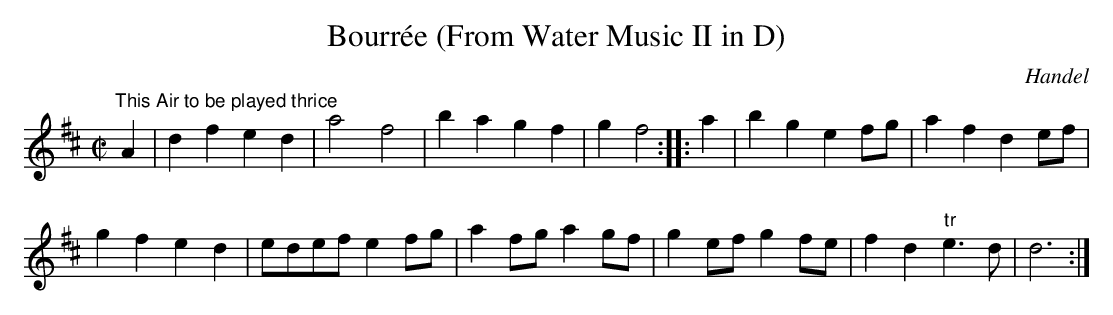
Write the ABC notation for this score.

X:1
T:Bourrée (From Water Music II in D)
C:Handel
M:C|
L:1/4
K:D major
"^This Air to be played thrice"
A | \
dfed | a2f2 | bagf | gf2 :: \
a | \
bgef/g/ | afde/f/ |
gfed | e/d/e/f/ef/g/ | \
af/g/ag/f/ | ge/f/gf/e/ | fd"tr"e>d | d3 :|
